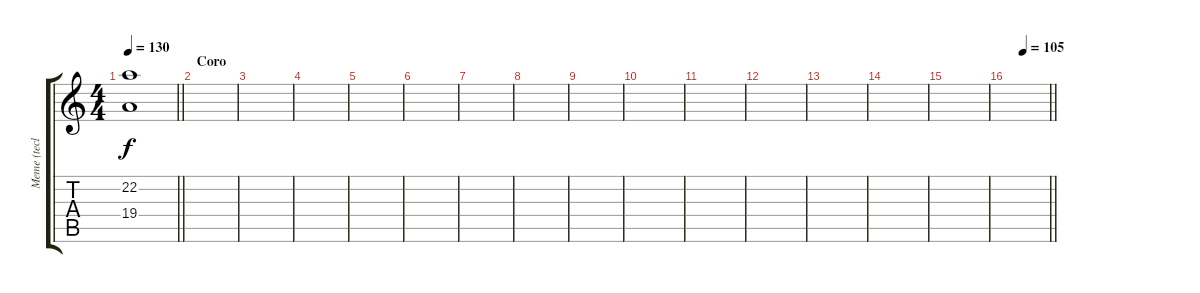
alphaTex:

\track ("Meme (teclado)" "Meme (tecl") {instrument stringensemble1}
\staff {score tabs}
\tuning (E4 B3 G3 D3 A2 E2) {hide}
\ts (4 4)
\tempo 130
\clef g2
\barLineRight lightlight
\ks c
(22.2{t} 19.4{t}).1{dy f} |
\section ("" "Coro")
|
|
|
|
|
|
|
|
|
|
|
|
|
|
\tempo (105 0.375)
\barLineRight lightlight
